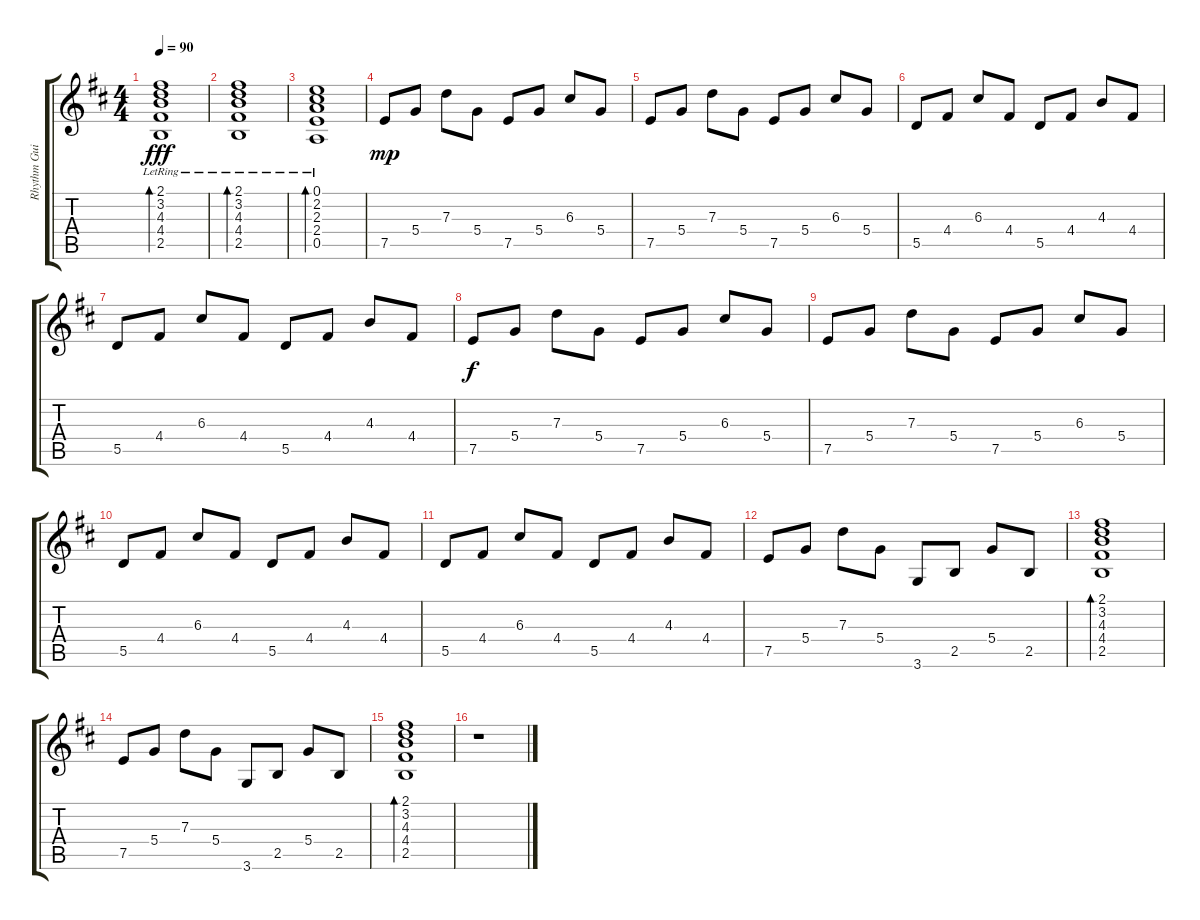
\track ("Rhythm Guitar 2" "Rhythm Gui") {instrument electricguitarclean}
\staff {score tabs}
\tuning (E4 B3 G3 D3 A2 E2) {hide}
\ts (4 4)
\tempo 90
\clef g2
\ks d
(2.1{lr} 3.2{lr} 4.3{lr} 4.4{lr} 2.5{lr}).1{bd 30 dy fff} |
(2.1{lr} 3.2{lr} 4.3{lr} 4.4{lr} 2.5{lr}).1{bd 30} |
(0.1{lr} 2.2{lr} 2.3{lr} 2.4{lr} 0.5{lr}).1{bd 30} |
7.5.8{dy mp} 5.4.8 7.3.8 5.4.8 7.5.8 5.4.8 6.3.8 5.4.8 |
7.5.8 5.4.8 7.3.8 5.4.8 7.5.8 5.4.8 6.3.8 5.4.8 |
5.5.8 4.4.8 6.3.8 4.4.8 5.5.8 4.4.8 4.3.8 4.4.8 |
5.5.8 4.4.8 6.3.8 4.4.8 5.5.8 4.4.8 4.3.8 4.4.8 |
7.5.8{dy f} 5.4.8 7.3.8 5.4.8 7.5.8 5.4.8 6.3.8 5.4.8 |
7.5.8 5.4.8 7.3.8 5.4.8 7.5.8 5.4.8 6.3.8 5.4.8 |
5.5.8 4.4.8 6.3.8 4.4.8 5.5.8 4.4.8 4.3.8 4.4.8 |
5.5.8 4.4.8 6.3.8 4.4.8 5.5.8 4.4.8 4.3.8 4.4.8 |
7.5.8 5.4.8 7.3.8 5.4.8 3.6.8 2.5.8 5.4.8 2.5.8 |
(2.1 3.2 4.3 4.4 2.5).1{bd 30} |
7.5.8 5.4.8 7.3.8 5.4.8 3.6.8 2.5.8 5.4.8 2.5.8 |
(2.1 3.2 4.3 4.4 2.5).1{bd 30} |
r.1
